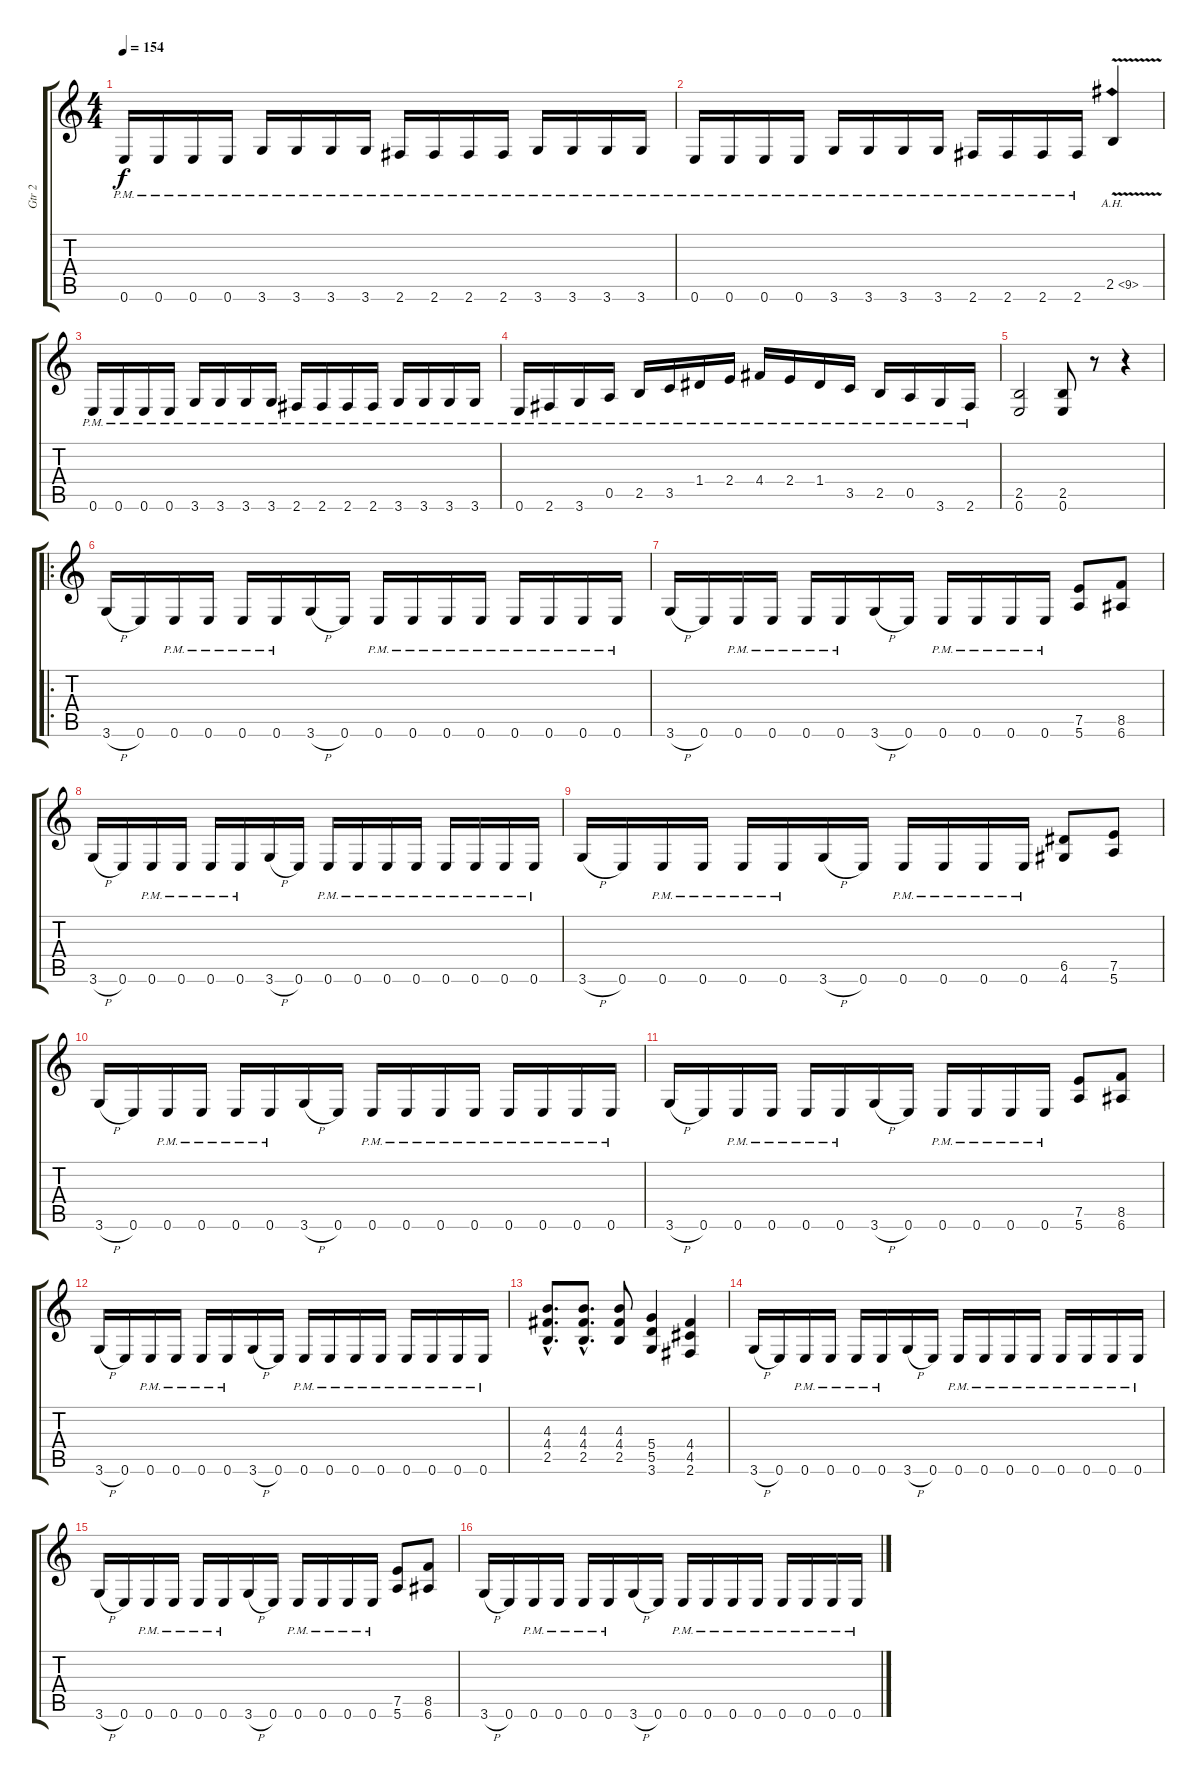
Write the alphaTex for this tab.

\track ("Gtr 2" "Gtr 2") {instrument distortionguitar}
\staff {score tabs}
\tuning (E4 B3 G3 D3 A2 E2) {hide}
\ts (4 4)
\tempo 154
\clef g2
\ks c
0.6{pm}.16{dy f} 0.6{pm}.16 0.6{pm}.16 0.6{pm}.16 3.6{pm}.16 3.6{pm}.16 3.6{pm}.16 3.6{pm}.16 2.6{pm}.16 2.6{pm}.16 2.6{pm}.16 2.6{pm}.16 3.6{pm}.16 3.6{pm}.16 3.6{pm}.16 3.6{pm}.16 |
0.6{pm}.16 0.6{pm}.16 0.6{pm}.16 0.6{pm}.16 3.6{pm}.16 3.6{pm}.16 3.6{pm}.16 3.6{pm}.16 2.6{pm}.16 2.6{pm}.16 2.6{pm}.16 2.6{pm}.16 2.5{ah 7 v}.4 |
0.6{pm}.16 0.6{pm}.16 0.6{pm}.16 0.6{pm}.16 3.6{pm}.16 3.6{pm}.16 3.6{pm}.16 3.6{pm}.16 2.6{pm}.16 2.6{pm}.16 2.6{pm}.16 2.6{pm}.16 3.6{pm}.16 3.6{pm}.16 3.6{pm}.16 3.6{pm}.16 |
0.6{pm}.16 2.6{pm}.16 3.6{pm}.16 0.5{pm}.16 2.5{pm}.16 3.5{pm}.16 1.4{pm}.16 2.4{pm}.16 4.4{pm}.16 2.4{pm}.16 1.4{pm}.16 3.5{pm}.16 2.5{pm}.16 0.5{pm}.16 3.6{pm}.16 2.6{pm}.16 |
(2.5 0.6).2 (2.5 0.6).8 r.8 r.4 |
\ro
3.6{h}.16 0.6.16 0.6{pm}.16 0.6{pm}.16 0.6{pm}.16 0.6{pm}.16 3.6{h}.16 0.6.16 0.6{pm}.16 0.6{pm}.16 0.6{pm}.16 0.6{pm}.16 0.6{pm}.16 0.6{pm}.16 0.6{pm}.16 0.6{pm}.16 |
3.6{h}.16 0.6.16 0.6{pm}.16 0.6{pm}.16 0.6{pm}.16 0.6{pm}.16 3.6{h}.16 0.6.16 0.6{pm}.16 0.6{pm}.16 0.6{pm}.16 0.6{pm}.16 (7.5 5.6).8 (8.5 6.6).8 |
3.6{h}.16 0.6.16 0.6{pm}.16 0.6{pm}.16 0.6{pm}.16 0.6{pm}.16 3.6{h}.16 0.6.16 0.6{pm}.16 0.6{pm}.16 0.6{pm}.16 0.6{pm}.16 0.6{pm}.16 0.6{pm}.16 0.6{pm}.16 0.6{pm}.16 |
3.6{h}.16 0.6.16 0.6{pm}.16 0.6{pm}.16 0.6{pm}.16 0.6{pm}.16 3.6{h}.16 0.6.16 0.6{pm}.16 0.6{pm}.16 0.6{pm}.16 0.6{pm}.16 (6.5 4.6).8 (7.5 5.6).8 |
3.6{h}.16 0.6.16 0.6{pm}.16 0.6{pm}.16 0.6{pm}.16 0.6{pm}.16 3.6{h}.16 0.6.16 0.6{pm}.16 0.6{pm}.16 0.6{pm}.16 0.6{pm}.16 0.6{pm}.16 0.6{pm}.16 0.6{pm}.16 0.6{pm}.16 |
3.6{h}.16 0.6.16 0.6{pm}.16 0.6{pm}.16 0.6{pm}.16 0.6{pm}.16 3.6{h}.16 0.6.16 0.6{pm}.16 0.6{pm}.16 0.6{pm}.16 0.6{pm}.16 (7.5 5.6).8 (8.5 6.6).8 |
3.6{h}.16 0.6.16 0.6{pm}.16 0.6{pm}.16 0.6{pm}.16 0.6{pm}.16 3.6{h}.16 0.6.16 0.6{pm}.16 0.6{pm}.16 0.6{pm}.16 0.6{pm}.16 0.6{pm}.16 0.6{pm}.16 0.6{pm}.16 0.6{pm}.16 |
(4.3{hac} 4.4{hac} 2.5{hac}).8{d} (4.3{hac} 4.4{hac} 2.5{hac}).8{d} (4.3 4.4 2.5).8 (5.4 5.5 3.6).4 (4.4 4.5 2.6).4 |
3.6{h}.16 0.6.16 0.6{pm}.16 0.6{pm}.16 0.6{pm}.16 0.6{pm}.16 3.6{h}.16 0.6.16 0.6{pm}.16 0.6{pm}.16 0.6{pm}.16 0.6{pm}.16 0.6{pm}.16 0.6{pm}.16 0.6{pm}.16 0.6{pm}.16 |
3.6{h}.16 0.6.16 0.6{pm}.16 0.6{pm}.16 0.6{pm}.16 0.6{pm}.16 3.6{h}.16 0.6.16 0.6{pm}.16 0.6{pm}.16 0.6{pm}.16 0.6{pm}.16 (7.5 5.6).8 (8.5 6.6).8 |
3.6{h}.16 0.6.16 0.6{pm}.16 0.6{pm}.16 0.6{pm}.16 0.6{pm}.16 3.6{h}.16 0.6.16 0.6{pm}.16 0.6{pm}.16 0.6{pm}.16 0.6{pm}.16 0.6{pm}.16 0.6{pm}.16 0.6{pm}.16 0.6{pm}.16
